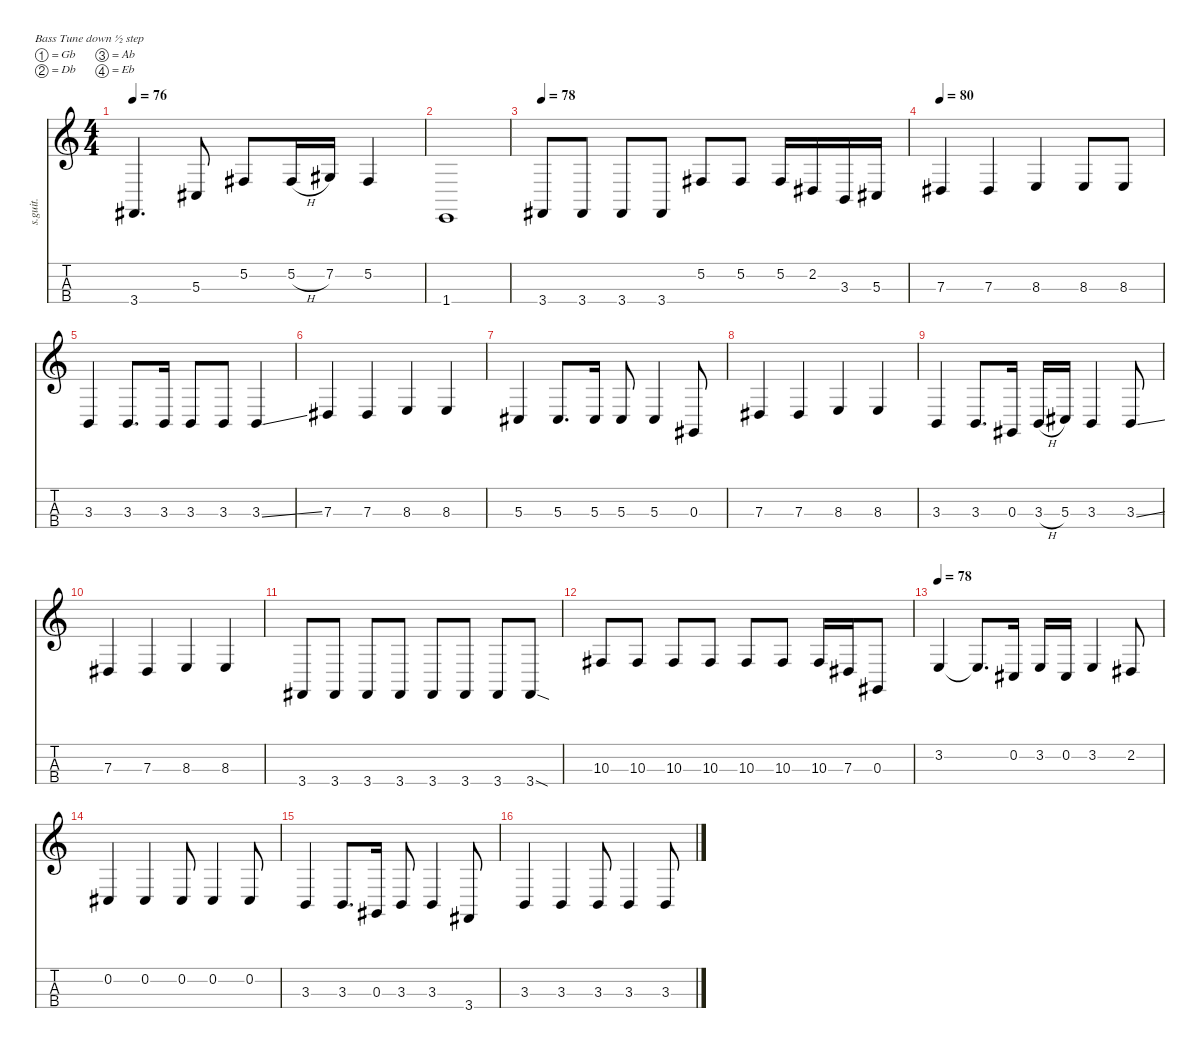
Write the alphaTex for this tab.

\defaultSystemsLayout 4
\hideDynamics
\bracketExtendMode nobrackets
\track ("Duff McKagan (Bass)" "s.guit.") {instrument electricbasspick}
\staff {score tabs}
\tuning (Gb2 Db2 Ab1 Eb1)
\ts (4 4)
\tempo 76
\clef g2
\ks c
3.4{acc #}.4{d lyrics (0 "") lyrics (1 "") lyrics (2 "") lyrics (3 "") lyrics (4 "") dy f} 5.3{acc #}.8{lyrics (0 "") lyrics (1 "") lyrics (2 "") lyrics (3 "") lyrics (4 "")} 5.2{acc #}.8{lyrics (0 "") lyrics (1 "") lyrics (2 "") lyrics (3 "") lyrics (4 "")} 5.2{h acc #}.16{lyrics (0 "") lyrics (1 "") lyrics (2 "") lyrics (3 "") lyrics (4 "")} 7.2{acc #}.16{lyrics (0 "") lyrics (1 "") lyrics (2 "") lyrics (3 "") lyrics (4 "")} 5.2{acc #}.4{lyrics (0 "") lyrics (1 "") lyrics (2 "") lyrics (3 "") lyrics (4 "")} |
1.4.1{lyrics (0 "") lyrics (1 "") lyrics (2 "") lyrics (3 "") lyrics (4 "")} |
\tempo 78
3.4{acc #}.8{lyrics (0 "") lyrics (1 "") lyrics (2 "") lyrics (3 "") lyrics (4 "")} 3.4{acc #}.8{lyrics (0 "") lyrics (1 "") lyrics (2 "") lyrics (3 "") lyrics (4 "")} 3.4{acc #}.8{lyrics (0 "") lyrics (1 "") lyrics (2 "") lyrics (3 "") lyrics (4 "")} 3.4{acc #}.8{lyrics (0 "") lyrics (1 "") lyrics (2 "") lyrics (3 "") lyrics (4 "")} 5.2{acc #}.8{lyrics (0 "") lyrics (1 "") lyrics (2 "") lyrics (3 "") lyrics (4 "")} 5.2{acc #}.8{lyrics (0 "") lyrics (1 "") lyrics (2 "") lyrics (3 "") lyrics (4 "")} 5.2{acc #}.16{lyrics (0 "") lyrics (1 "") lyrics (2 "") lyrics (3 "") lyrics (4 "")} 2.2{acc #}.16{lyrics (0 "") lyrics (1 "") lyrics (2 "") lyrics (3 "") lyrics (4 "")} 3.3.16{lyrics (0 "") lyrics (1 "") lyrics (2 "") lyrics (3 "") lyrics (4 "")} 5.3{acc #}.16{lyrics (0 "") lyrics (1 "") lyrics (2 "") lyrics (3 "") lyrics (4 "")} |
\tempo 80
7.3{acc #}.4{lyrics (0 "") lyrics (1 "") lyrics (2 "") lyrics (3 "") lyrics (4 "")} 7.3{acc #}.4{lyrics (0 "") lyrics (1 "") lyrics (2 "") lyrics (3 "") lyrics (4 "")} 8.3.4{lyrics (0 "") lyrics (1 "") lyrics (2 "") lyrics (3 "") lyrics (4 "")} 8.3.8{lyrics (0 "") lyrics (1 "") lyrics (2 "") lyrics (3 "") lyrics (4 "")} 8.3.8{lyrics (0 "") lyrics (1 "") lyrics (2 "") lyrics (3 "") lyrics (4 "")} |
3.3.4{lyrics (0 "") lyrics (1 "") lyrics (2 "") lyrics (3 "") lyrics (4 "") dy mf} 3.3.8{d lyrics (0 "") lyrics (1 "") lyrics (2 "") lyrics (3 "") lyrics (4 "")} 3.3.16{lyrics (0 "") lyrics (1 "") lyrics (2 "") lyrics (3 "") lyrics (4 "") dy f} 3.3.8{lyrics (0 "") lyrics (1 "") lyrics (2 "") lyrics (3 "") lyrics (4 "") dy mf} 3.3.8{lyrics (0 "") lyrics (1 "") lyrics (2 "") lyrics (3 "") lyrics (4 "")} 3.3{ss}.4{lyrics (0 "") lyrics (1 "") lyrics (2 "") lyrics (3 "") lyrics (4 "") dy f} |
7.3{acc #}.4{lyrics (0 "") lyrics (1 "") lyrics (2 "") lyrics (3 "") lyrics (4 "") dy mf} 7.3{acc #}.4{lyrics (0 "") lyrics (1 "") lyrics (2 "") lyrics (3 "") lyrics (4 "") dy f} 8.3.4{lyrics (0 "") lyrics (1 "") lyrics (2 "") lyrics (3 "") lyrics (4 "") dy mf} 8.3.4{lyrics (0 "") lyrics (1 "") lyrics (2 "") lyrics (3 "") lyrics (4 "") dy f} |
5.3{acc #}.4{lyrics (0 "") lyrics (1 "") lyrics (2 "") lyrics (3 "") lyrics (4 "") dy mf} 5.3{acc #}.8{d lyrics (0 "") lyrics (1 "") lyrics (2 "") lyrics (3 "") lyrics (4 "")} 5.3{acc #}.16{lyrics (0 "") lyrics (1 "") lyrics (2 "") lyrics (3 "") lyrics (4 "") dy f} 5.3{acc #}.8{lyrics (0 "") lyrics (1 "") lyrics (2 "") lyrics (3 "") lyrics (4 "") dy mf} 5.3{acc #}.4{lyrics (0 "") lyrics (1 "") lyrics (2 "") lyrics (3 "") lyrics (4 "")} 0.3{acc #}.8{lyrics (0 "") lyrics (1 "") lyrics (2 "") lyrics (3 "") lyrics (4 "") dy f} |
7.3{acc #}.4{lyrics (0 "") lyrics (1 "") lyrics (2 "") lyrics (3 "") lyrics (4 "")} 7.3{acc #}.4{lyrics (0 "") lyrics (1 "") lyrics (2 "") lyrics (3 "") lyrics (4 "")} 8.3.4{lyrics (0 "") lyrics (1 "") lyrics (2 "") lyrics (3 "") lyrics (4 "")} 8.3.4{lyrics (0 "") lyrics (1 "") lyrics (2 "") lyrics (3 "") lyrics (4 "")} |
3.3.4{lyrics (0 "") lyrics (1 "") lyrics (2 "") lyrics (3 "") lyrics (4 "") dy mf} 3.3.8{d lyrics (0 "") lyrics (1 "") lyrics (2 "") lyrics (3 "") lyrics (4 "")} 0.3{acc #}.16{lyrics (0 "") lyrics (1 "") lyrics (2 "") lyrics (3 "") lyrics (4 "") dy f} 3.3{h}.16{lyrics (0 "") lyrics (1 "") lyrics (2 "") lyrics (3 "") lyrics (4 "") dy mf} 5.3{acc #}.16{lyrics (0 "") lyrics (1 "") lyrics (2 "") lyrics (3 "") lyrics (4 "") dy f} 3.3.4{lyrics (0 "") lyrics (1 "") lyrics (2 "") lyrics (3 "") lyrics (4 "") dy mf} 3.3{ss}.8{lyrics (0 "") lyrics (1 "") lyrics (2 "") lyrics (3 "") lyrics (4 "") dy f} |
7.3{acc #}.4{lyrics (0 "") lyrics (1 "") lyrics (2 "") lyrics (3 "") lyrics (4 "")} 7.3{acc #}.4{lyrics (0 "") lyrics (1 "") lyrics (2 "") lyrics (3 "") lyrics (4 "")} 8.3.4{lyrics (0 "") lyrics (1 "") lyrics (2 "") lyrics (3 "") lyrics (4 "")} 8.3.4{lyrics (0 "") lyrics (1 "") lyrics (2 "") lyrics (3 "") lyrics (4 "")} |
3.4{acc #}.8{lyrics (0 "") lyrics (1 "") lyrics (2 "") lyrics (3 "") lyrics (4 "")} 3.4{acc #}.8{lyrics (0 "") lyrics (1 "") lyrics (2 "") lyrics (3 "") lyrics (4 "")} 3.4{acc #}.8{lyrics (0 "") lyrics (1 "") lyrics (2 "") lyrics (3 "") lyrics (4 "")} 3.4{acc #}.8{lyrics (0 "") lyrics (1 "") lyrics (2 "") lyrics (3 "") lyrics (4 "")} 3.4{acc #}.8{lyrics (0 "") lyrics (1 "") lyrics (2 "") lyrics (3 "") lyrics (4 "")} 3.4{acc #}.8{lyrics (0 "") lyrics (1 "") lyrics (2 "") lyrics (3 "") lyrics (4 "")} 3.4{acc #}.8{lyrics (0 "") lyrics (1 "") lyrics (2 "") lyrics (3 "") lyrics (4 "")} 3.4{sod acc #}.8{lyrics (0 "") lyrics (1 "") lyrics (2 "") lyrics (3 "") lyrics (4 "")} |
10.3{acc #}.8{lyrics (0 "") lyrics (1 "") lyrics (2 "") lyrics (3 "") lyrics (4 "")} 10.3{acc #}.8{lyrics (0 "") lyrics (1 "") lyrics (2 "") lyrics (3 "") lyrics (4 "")} 10.3{acc #}.8{lyrics (0 "") lyrics (1 "") lyrics (2 "") lyrics (3 "") lyrics (4 "")} 10.3{acc #}.8{lyrics (0 "") lyrics (1 "") lyrics (2 "") lyrics (3 "") lyrics (4 "")} 10.3{acc #}.8{lyrics (0 "") lyrics (1 "") lyrics (2 "") lyrics (3 "") lyrics (4 "")} 10.3{acc #}.8{lyrics (0 "") lyrics (1 "") lyrics (2 "") lyrics (3 "") lyrics (4 "")} 10.3{acc #}.16{lyrics (0 "") lyrics (1 "") lyrics (2 "") lyrics (3 "") lyrics (4 "")} 7.3{acc #}.16{lyrics (0 "") lyrics (1 "") lyrics (2 "") lyrics (3 "") lyrics (4 "")} 0.3{acc #}.8{lyrics (0 "") lyrics (1 "") lyrics (2 "") lyrics (3 "") lyrics (4 "")} |
\tempo 78
3.2.4{lyrics (0 "") lyrics (1 "") lyrics (2 "") lyrics (3 "") lyrics (4 "") dy mf} 3.2{t}.8{d lyrics (0 "") lyrics (1 "") lyrics (2 "") lyrics (3 "") lyrics (4 "") dy f} 0.2{acc #}.16{lyrics (0 "") lyrics (1 "") lyrics (2 "") lyrics (3 "") lyrics (4 "")} 3.2.16{lyrics (0 "") lyrics (1 "") lyrics (2 "") lyrics (3 "") lyrics (4 "") dy mf} 0.2{acc #}.16{lyrics (0 "") lyrics (1 "") lyrics (2 "") lyrics (3 "") lyrics (4 "") dy f} 3.2.4{lyrics (0 "") lyrics (1 "") lyrics (2 "") lyrics (3 "") lyrics (4 "") dy mf} 2.2{acc #}.8{lyrics (0 "") lyrics (1 "") lyrics (2 "") lyrics (3 "") lyrics (4 "")} |
0.2{acc #}.4{lyrics (0 "") lyrics (1 "") lyrics (2 "") lyrics (3 "") lyrics (4 "")} 0.2{acc #}.4{lyrics (0 "") lyrics (1 "") lyrics (2 "") lyrics (3 "") lyrics (4 "")} 0.2{acc #}.8{lyrics (0 "") lyrics (1 "") lyrics (2 "") lyrics (3 "") lyrics (4 "")} 0.2{acc #}.4{lyrics (0 "") lyrics (1 "") lyrics (2 "") lyrics (3 "") lyrics (4 "")} 0.2{acc #}.8{lyrics (0 "") lyrics (1 "") lyrics (2 "") lyrics (3 "") lyrics (4 "") dy f} |
3.3.4{lyrics (0 "") lyrics (1 "") lyrics (2 "") lyrics (3 "") lyrics (4 "") dy mf} 3.3.8{d lyrics (0 "") lyrics (1 "") lyrics (2 "") lyrics (3 "") lyrics (4 "")} 0.3{acc #}.16{lyrics (0 "") lyrics (1 "") lyrics (2 "") lyrics (3 "") lyrics (4 "") dy f} 3.3.8{lyrics (0 "") lyrics (1 "") lyrics (2 "") lyrics (3 "") lyrics (4 "") dy mf} 3.3.4{lyrics (0 "") lyrics (1 "") lyrics (2 "") lyrics (3 "") lyrics (4 "")} 3.4{acc #}.8{lyrics (0 "") lyrics (1 "") lyrics (2 "") lyrics (3 "") lyrics (4 "") dy f} |
3.3.4{lyrics (0 "") lyrics (1 "") lyrics (2 "") lyrics (3 "") lyrics (4 "") dy mf} 3.3.4{lyrics (0 "") lyrics (1 "") lyrics (2 "") lyrics (3 "") lyrics (4 "")} 3.3.8{lyrics (0 "") lyrics (1 "") lyrics (2 "") lyrics (3 "") lyrics (4 "")} 3.3.4{lyrics (0 "") lyrics (1 "") lyrics (2 "") lyrics (3 "") lyrics (4 "")} 3.3.8{lyrics (0 "") lyrics (1 "") lyrics (2 "") lyrics (3 "") lyrics (4 "")}
